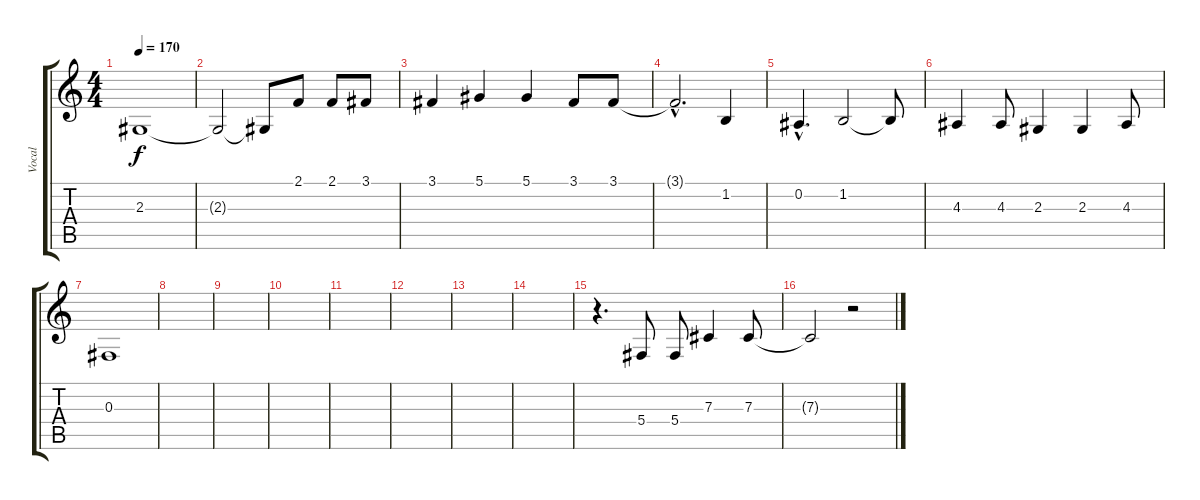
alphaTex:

\track ("Vocal" "Vocal") {instrument violin}
\staff {score tabs}
\tuning (Eb4 Bb3 Gb3 Db3 Ab2 Eb2) {hide}
\ts (4 4)
\tempo 170
\clef g2
\ks c
2.3.1{dy f} |
2.3{t}.2 2.3{t}.8 2.1.8 2.1.8 3.1.8 |
3.1.4 5.1.4 5.1.4 3.1.8 3.1.8 |
3.1{hac t}.2{d} 1.2.4 |
0.2{hac}.4{d} 1.2.2 1.2{t}.8 |
4.3.4 4.3.8 2.3.4 2.3.4 4.3.8 |
0.3.1 |
|
|
|
|
|
|
|
r.4{d} 5.4.8 5.4.8 7.3.4 7.3.8 |
7.3{t}.2 r.2
